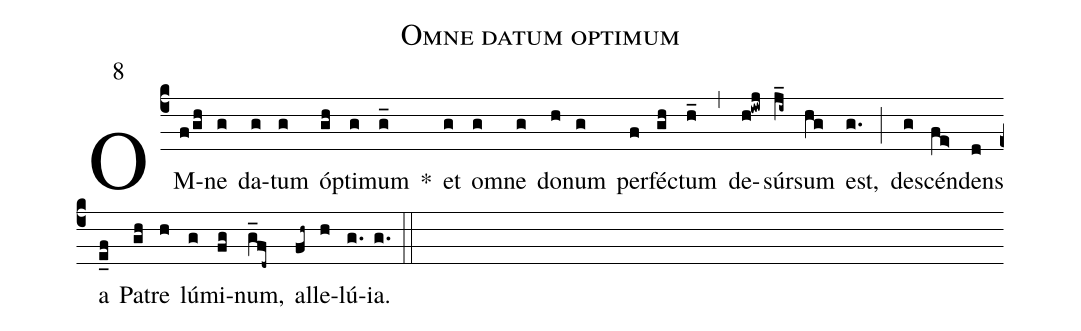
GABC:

name: Omne datum optimum;
mode: 8;
%%
(c4)
OM(f/gh)ne(g) da(g)tum(g) óp(gh)ti(g)mum(g_) *()
et(g) om(g)ne(g) do(h)num(g) per(f)féc(gh)tum(h_) (,)
de(h!iwj)súr(j_i~)sum(hg) est,(g.) (;)
de(g)scén(fe>)dens(d) a(e_f) Pa(gh)tre(h) lú(g)mi(fg)num,(g_1fd~) al(fh~)le(h)lú(g.)ia.(g.) (::)
